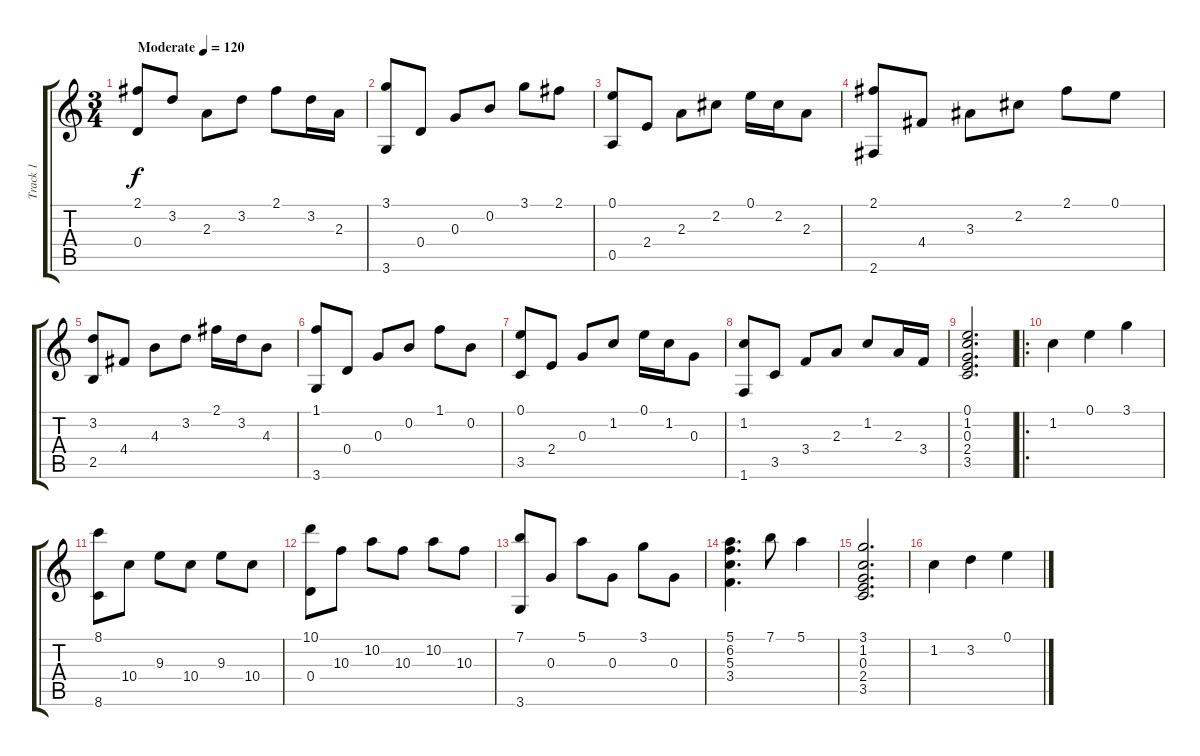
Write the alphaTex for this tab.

\track ("Track 1" "Track 1") {instrument acousticguitarsteel}
\staff {score tabs}
\tuning (E4 B3 G3 D3 A2 E2) {hide}
\ts (3 4)
\tempo (120 "Moderate")
\clef g2
\ks c
(2.1 0.4).8{dy f instrument acousticguitarsteel} 3.2.8 2.3.8 3.2.8 2.1.8 3.2.16 2.3.16 |
(3.1 3.6).8 0.4.8 0.3.8 0.2.8 3.1.8 2.1.8 |
(0.1 0.5).8 2.4.8 2.3.8 2.2.8 0.1.16 2.2.16 2.3.8 |
(2.1 2.6).8 4.4.8 3.3.8 2.2.8 2.1.8 0.1.8 |
(3.2 2.5).8 4.4.8 4.3.8 3.2.8 2.1.16 3.2.16 4.3.8 |
(1.1 3.6).8 0.4.8 0.3.8 0.2.8 1.1.8 0.2.8 |
(0.1 3.5).8 2.4.8 0.3.8 1.2.8 0.1.16 1.2.16 0.3.8 |
(1.2 1.6).8 3.5.8 3.4.8 2.3.8 1.2.8 2.3.16 3.4.16 |
(0.1 1.2 0.3 2.4 3.5).2{d} |
\ro
1.2.4 0.1.4 3.1.4 |
(8.1 8.6).8 10.4.8 9.3.8 10.4.8 9.3.8 10.4.8 |
(10.1 0.4).8 10.3.8 10.2.8 10.3.8 10.2.8 10.3.8 |
(7.1 3.6).8 0.3.8 5.1.8 0.3.8 3.1.8 0.3.8 |
(5.1 6.2 5.3 3.4).4{d} 7.1.8 5.1.4 |
(3.1 1.2 0.3 2.4 3.5).2{d} |
1.2.4 3.2.4 0.1.4
